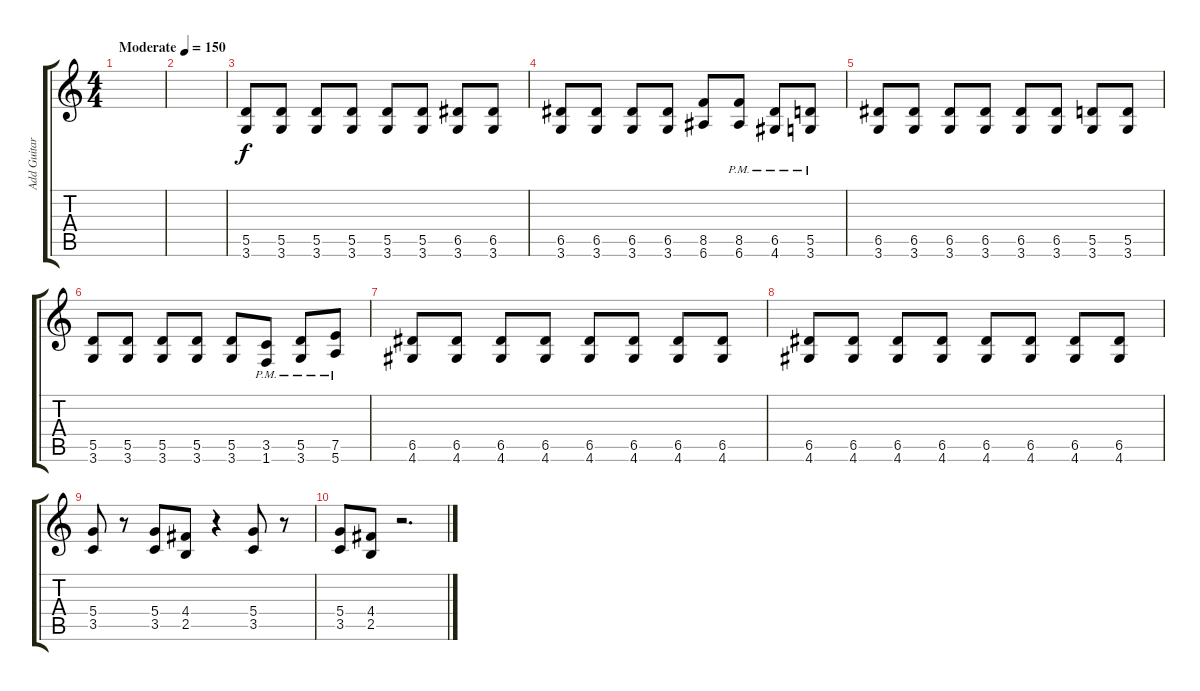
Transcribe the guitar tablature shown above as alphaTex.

\track ("Add Guitarra" "Add Guitar") {instrument distortionguitar}
\staff {score tabs}
\tuning (E4 B3 G3 D3 A2 E2) {hide}
\ts (4 4)
\tempo (150 "Moderate")
\clef g2
\ks c
|
|
(5.5 3.6).8 (5.5 3.6).8 (5.5 3.6).8 (5.5 3.6).8 (5.5 3.6).8 (5.5 3.6).8 (6.5 3.6).8 (6.5 3.6).8 |
(6.5 3.6).8 (6.5 3.6).8 (6.5 3.6).8 (6.5 3.6).8 (8.5 6.6).8 (8.5{pm} 6.6).8 (6.5 4.6{pm}).8 (5.5 3.6{pm}).8 |
(6.5 3.6).8 (6.5 3.6).8 (6.5 3.6).8 (6.5 3.6).8 (6.5 3.6).8 (6.5 3.6).8 (5.5 3.6).8 (5.5 3.6).8 |
(5.5 3.6).8 (5.5 3.6).8 (5.5 3.6).8 (5.5 3.6).8 (5.5 3.6).8 (3.5{pm} 1.6{pm}).8 (5.5{pm} 3.6{pm}).8 (7.5{pm} 5.6{pm}).8 |
(6.5 4.6).8 (6.5 4.6).8 (6.5 4.6).8 (6.5 4.6).8 (6.5 4.6).8 (6.5 4.6).8 (6.5 4.6).8 (6.5 4.6).8 |
(6.5 4.6).8 (6.5 4.6).8 (6.5 4.6).8 (6.5 4.6).8 (6.5 4.6).8 (6.5 4.6).8 (6.5 4.6).8 (6.5 4.6).8 |
(5.4 3.5).8 r.8 (5.4 3.5).8 (4.4 2.5).8 r.4 (5.4 3.5).8 r.8 |
(5.4 3.5).8 (4.4 2.5).8 r.2{d}
